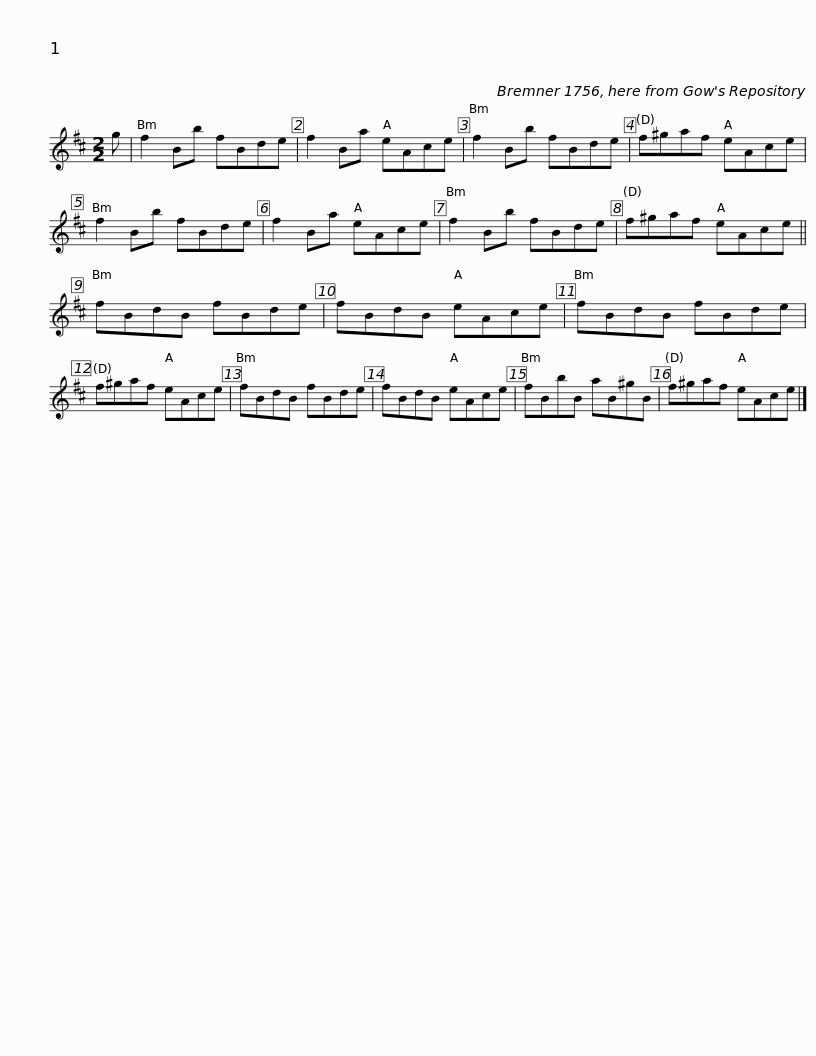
X:1
L:1/8
M:2/2
I:linebreak $
K:Bmin
V:1 treble
V:1
 g | f2 Bb fBde | f2 Ba eAce | f2 Bb fBde | f^gaf eAce | %5
 f2 Bb fBde |$ f2 Ba eAce | f2 Bb fBde | f^gaf eAce || fBdB fBde | %10
 fBdB eAce |$ fBdB fBde | f^gaf eAce | fBdB fBde | fBdB eAce | %15
 fBbB aB^gB |$ f^gaf eAce |] %17
